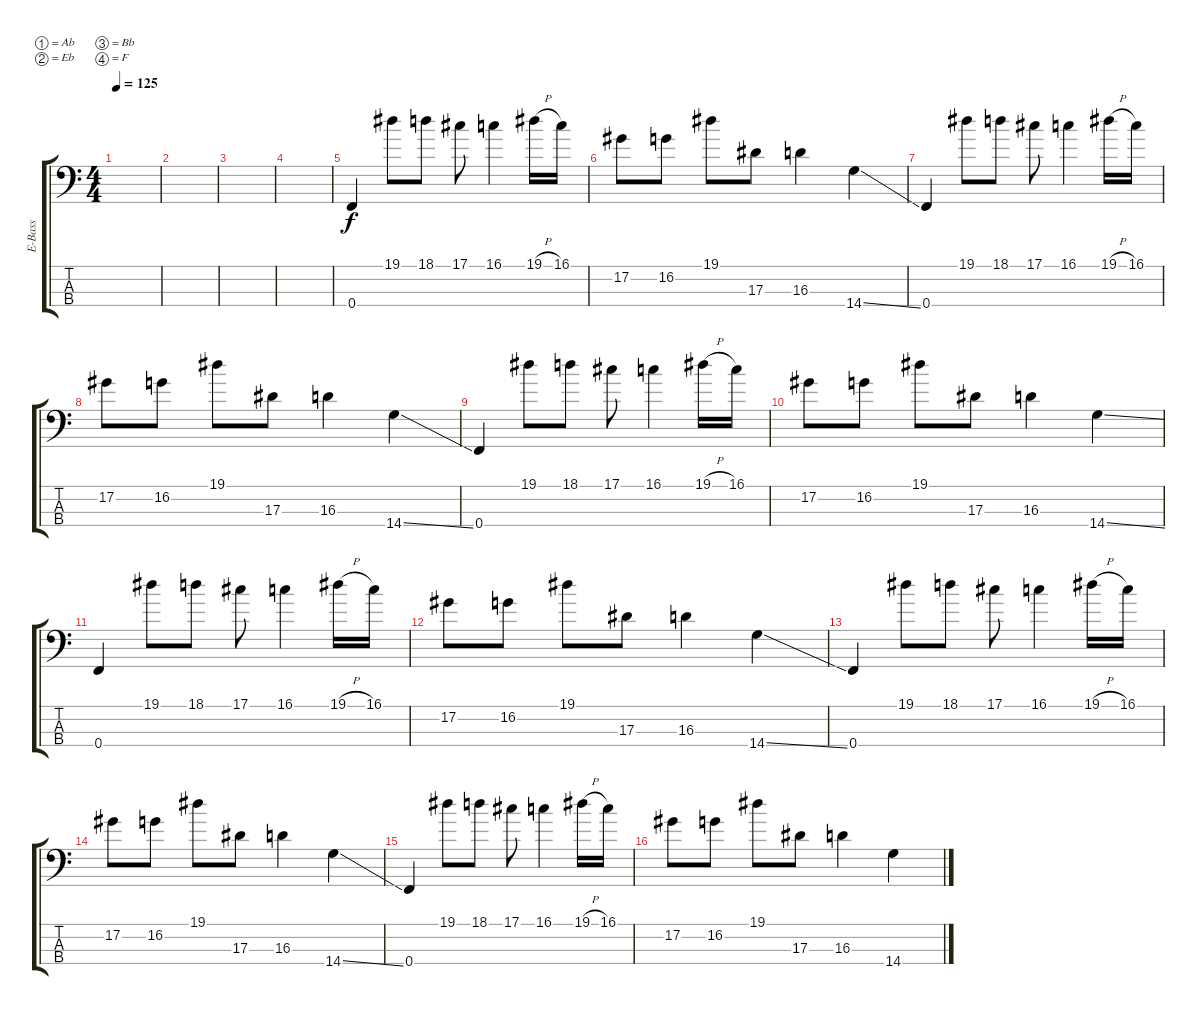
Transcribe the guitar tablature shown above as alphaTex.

\track ("Cliff(Wah)" "E-Bass") {instrument electricbassfinger}
\staff {score tabs}
\tuning (Ab2 Eb2 Bb1 F1)
\ts (4 4)
\tempo 125
\clef f4
\ks c
|
|
|
\scale
0.333333 |
\scale
0.333333 0.4.4 19.1.8 18.1.8 17.1.8 16.1.4 19.1{h}.16 16.1.16 |
\scale
0.333333 17.2.8 16.2.8 19.1.8 17.3.8 16.3.4 14.4{ss}.4 |
\scale
0.333333 0.4.4 19.1.8 18.1.8 17.1.8 16.1.4 19.1{h}.16 16.1.16 |
\scale
0.333333 17.2.8 16.2.8 19.1.8 17.3.8 16.3.4 14.4{ss}.4 |
\scale
0.333333 0.4.4 19.1.8 18.1.8 17.1.8 16.1.4 19.1{h}.16 16.1.16 |
\scale
0.333333 17.2.8 16.2.8 19.1.8 17.3.8 16.3.4 14.4{ss}.4 |
\scale
0.333333 0.4.4 19.1.8 18.1.8 17.1.8 16.1.4 19.1{h}.16 16.1.16 |
\scale
0.333333 17.2.8 16.2.8 19.1.8 17.3.8 16.3.4 14.4{ss}.4 |
\scale
0.333333 0.4.4 19.1.8 18.1.8 17.1.8 16.1.4 19.1{h}.16 16.1.16 |
\scale
0.333333 17.2.8 16.2.8 19.1.8 17.3.8 16.3.4 14.4{ss}.4 |
\scale
0.333333 0.4.4 19.1.8 18.1.8 17.1.8 16.1.4 19.1{h}.16 16.1.16 |
\scale
0.333333 17.2.8 16.2.8 19.1.8 17.3.8 16.3.4 14.4{ss}.4
